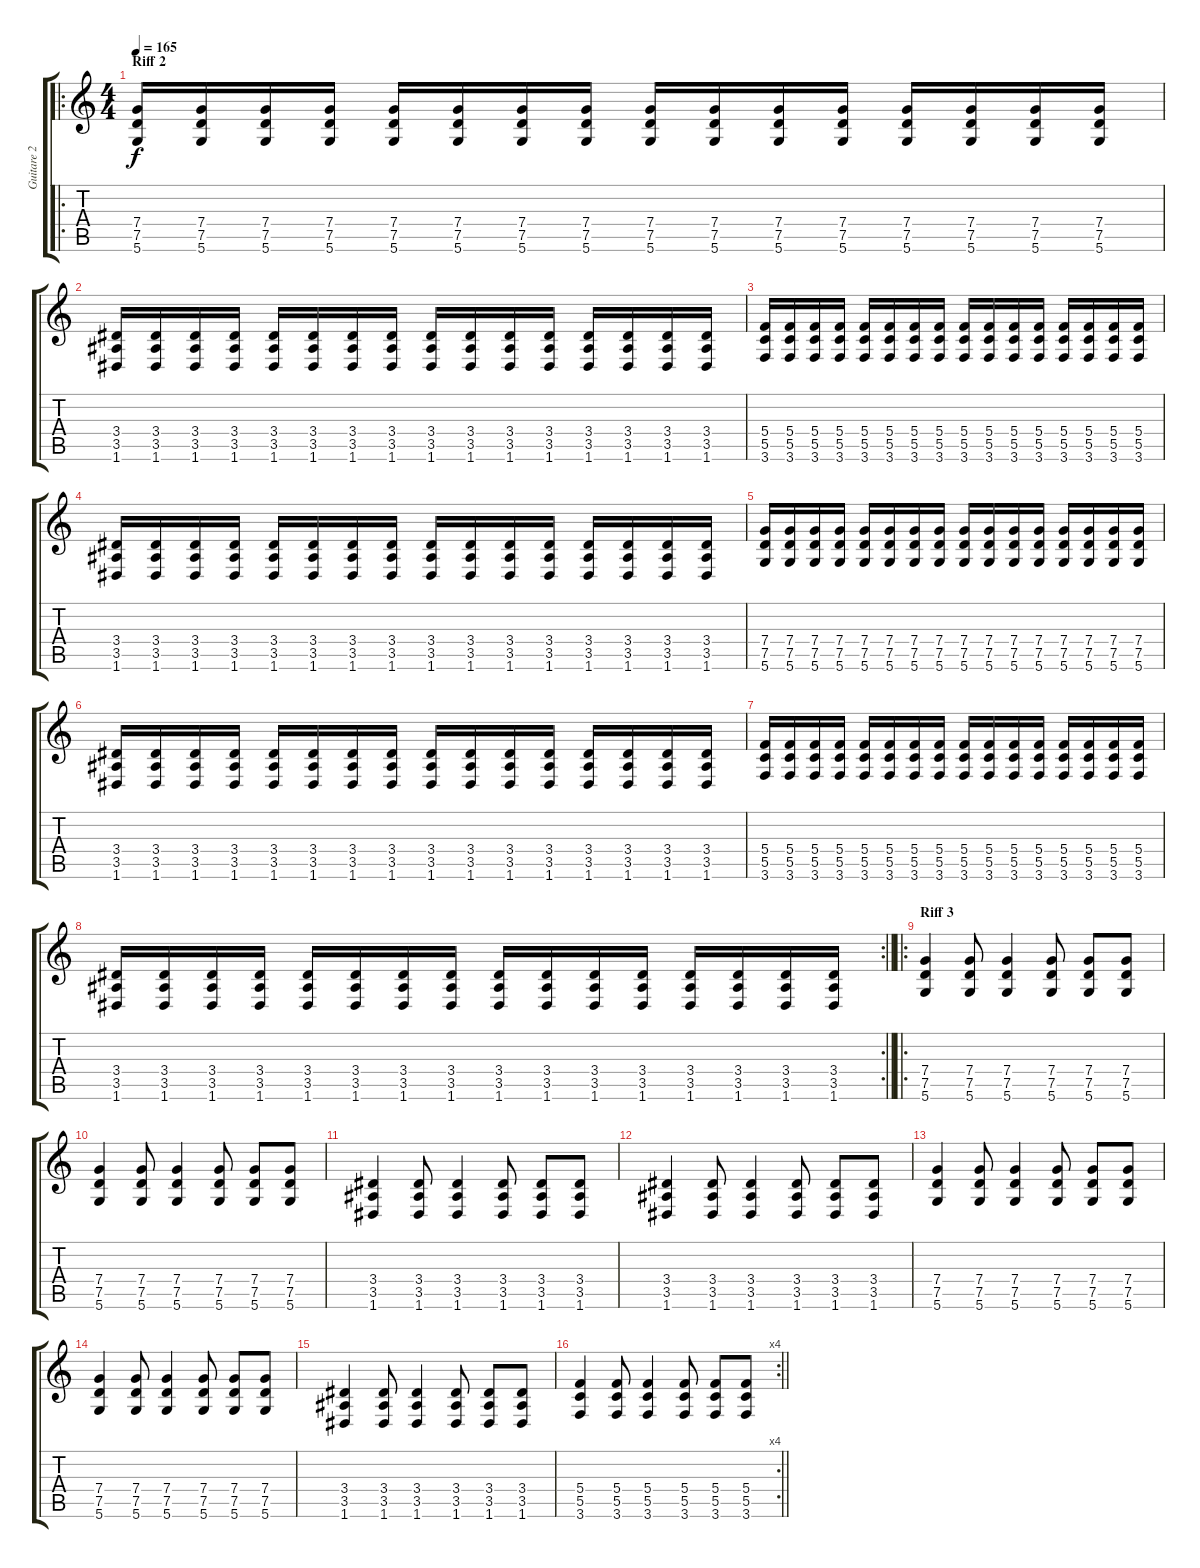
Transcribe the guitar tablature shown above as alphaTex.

\track ("Guitare 2" "Guitare 2") {instrument distortionguitar}
\staff {score tabs}
\tuning (D4 A3 F3 C3 G2 D2) {hide}
\ro
\ts (4 4)
\section ("" "Riff 2")
\tempo 165
\clef g2
\ks c
(7.4 7.5 5.6).16{dy f} (7.4 7.5 5.6).16 (7.4 7.5 5.6).16 (7.4 7.5 5.6).16 (7.4 7.5 5.6).16 (7.4 7.5 5.6).16 (7.4 7.5 5.6).16 (7.4 7.5 5.6).16 (7.4 7.5 5.6).16 (7.4 7.5 5.6).16 (7.4 7.5 5.6).16 (7.4 7.5 5.6).16 (7.4 7.5 5.6).16 (7.4 7.5 5.6).16 (7.4 7.5 5.6).16 (7.4 7.5 5.6).16 |
(3.4 3.5 1.6).16 (3.4 3.5 1.6).16 (3.4 3.5 1.6).16 (3.4 3.5 1.6).16 (3.4 3.5 1.6).16 (3.4 3.5 1.6).16 (3.4 3.5 1.6).16 (3.4 3.5 1.6).16 (3.4 3.5 1.6).16 (3.4 3.5 1.6).16 (3.4 3.5 1.6).16 (3.4 3.5 1.6).16 (3.4 3.5 1.6).16 (3.4 3.5 1.6).16 (3.4 3.5 1.6).16 (3.4 3.5 1.6).16 |
(5.4 5.5 3.6).16 (5.4 5.5 3.6).16 (5.4 5.5 3.6).16 (5.4 5.5 3.6).16 (5.4 5.5 3.6).16 (5.4 5.5 3.6).16 (5.4 5.5 3.6).16 (5.4 5.5 3.6).16 (5.4 5.5 3.6).16 (5.4 5.5 3.6).16 (5.4 5.5 3.6).16 (5.4 5.5 3.6).16 (5.4 5.5 3.6).16 (5.4 5.5 3.6).16 (5.4 5.5 3.6).16 (5.4 5.5 3.6).16 |
(3.4 3.5 1.6).16 (3.4 3.5 1.6).16 (3.4 3.5 1.6).16 (3.4 3.5 1.6).16 (3.4 3.5 1.6).16 (3.4 3.5 1.6).16 (3.4 3.5 1.6).16 (3.4 3.5 1.6).16 (3.4 3.5 1.6).16 (3.4 3.5 1.6).16 (3.4 3.5 1.6).16 (3.4 3.5 1.6).16 (3.4 3.5 1.6).16 (3.4 3.5 1.6).16 (3.4 3.5 1.6).16 (3.4 3.5 1.6).16 |
(7.4 7.5 5.6).16 (7.4 7.5 5.6).16 (7.4 7.5 5.6).16 (7.4 7.5 5.6).16 (7.4 7.5 5.6).16 (7.4 7.5 5.6).16 (7.4 7.5 5.6).16 (7.4 7.5 5.6).16 (7.4 7.5 5.6).16 (7.4 7.5 5.6).16 (7.4 7.5 5.6).16 (7.4 7.5 5.6).16 (7.4 7.5 5.6).16 (7.4 7.5 5.6).16 (7.4 7.5 5.6).16 (7.4 7.5 5.6).16 |
(3.4 3.5 1.6).16 (3.4 3.5 1.6).16 (3.4 3.5 1.6).16 (3.4 3.5 1.6).16 (3.4 3.5 1.6).16 (3.4 3.5 1.6).16 (3.4 3.5 1.6).16 (3.4 3.5 1.6).16 (3.4 3.5 1.6).16 (3.4 3.5 1.6).16 (3.4 3.5 1.6).16 (3.4 3.5 1.6).16 (3.4 3.5 1.6).16 (3.4 3.5 1.6).16 (3.4 3.5 1.6).16 (3.4 3.5 1.6).16 |
(5.4 5.5 3.6).16 (5.4 5.5 3.6).16 (5.4 5.5 3.6).16 (5.4 5.5 3.6).16 (5.4 5.5 3.6).16 (5.4 5.5 3.6).16 (5.4 5.5 3.6).16 (5.4 5.5 3.6).16 (5.4 5.5 3.6).16 (5.4 5.5 3.6).16 (5.4 5.5 3.6).16 (5.4 5.5 3.6).16 (5.4 5.5 3.6).16 (5.4 5.5 3.6).16 (5.4 5.5 3.6).16 (5.4 5.5 3.6).16 |
\rc 2
\barLineRight lightlight
(3.4 3.5 1.6).16 (3.4 3.5 1.6).16 (3.4 3.5 1.6).16 (3.4 3.5 1.6).16 (3.4 3.5 1.6).16 (3.4 3.5 1.6).16 (3.4 3.5 1.6).16 (3.4 3.5 1.6).16 (3.4 3.5 1.6).16 (3.4 3.5 1.6).16 (3.4 3.5 1.6).16 (3.4 3.5 1.6).16 (3.4 3.5 1.6).16 (3.4 3.5 1.6).16 (3.4 3.5 1.6).16 (3.4 3.5 1.6).16 |
\ro
\section ("" "Riff 3")
(7.4 7.5 5.6).4 (7.4 7.5 5.6).8 (7.4 7.5 5.6).4 (7.4 7.5 5.6).8 (7.4 7.5 5.6).8 (7.4 7.5 5.6).8 |
(7.4 7.5 5.6).4 (7.4 7.5 5.6).8 (7.4 7.5 5.6).4 (7.4 7.5 5.6).8 (7.4 7.5 5.6).8 (7.4 7.5 5.6).8 |
(3.4 3.5 1.6).4 (3.4 3.5 1.6).8 (3.4 3.5 1.6).4 (3.4 3.5 1.6).8 (3.4 3.5 1.6).8 (3.4 3.5 1.6).8 |
(3.4 3.5 1.6).4 (3.4 3.5 1.6).8 (3.4 3.5 1.6).4 (3.4 3.5 1.6).8 (3.4 3.5 1.6).8 (3.4 3.5 1.6).8 |
(7.4 7.5 5.6).4 (7.4 7.5 5.6).8 (7.4 7.5 5.6).4 (7.4 7.5 5.6).8 (7.4 7.5 5.6).8 (7.4 7.5 5.6).8 |
(7.4 7.5 5.6).4 (7.4 7.5 5.6).8 (7.4 7.5 5.6).4 (7.4 7.5 5.6).8 (7.4 7.5 5.6).8 (7.4 7.5 5.6).8 |
(3.4 3.5 1.6).4 (3.4 3.5 1.6).8 (3.4 3.5 1.6).4 (3.4 3.5 1.6).8 (3.4 3.5 1.6).8 (3.4 3.5 1.6).8 |
\rc 4
\barLineRight lightlight
(5.4 5.5 3.6).4 (5.4 5.5 3.6).8 (5.4 5.5 3.6).4 (5.4 5.5 3.6).8 (5.4 5.5 3.6).8 (5.4 5.5 3.6).8
